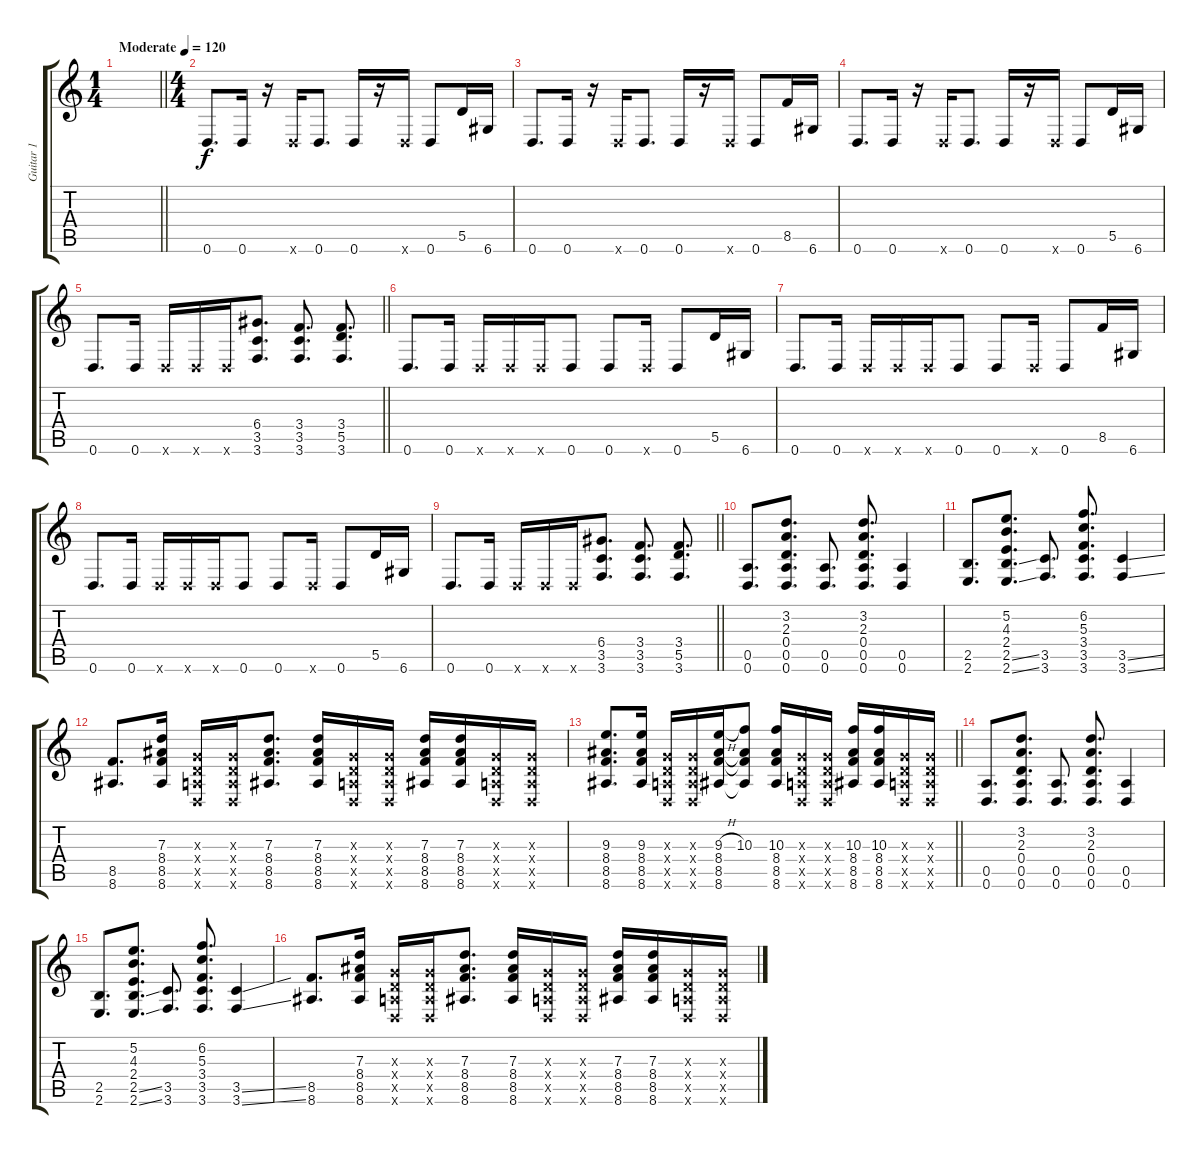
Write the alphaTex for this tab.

\track ("Guitar 1" "Guitar 1") {instrument distortionguitar}
\staff {score tabs}
\tuning (E4 B3 G3 D3 A2 D2) {hide}
\ts (1 4)
\tempo (120 "Moderate")
\clef g2
\barLineRight lightlight
\ks c
|
\ts (4 4)
0.6.8{d} 0.6.16 r.16 0.6{x}.16 0.6.8{d} 0.6.16 r.16 0.6{x}.16 0.6.8 5.5.16 6.6.16 |
0.6.8{d} 0.6.16 r.16 0.6{x}.16 0.6.8{d} 0.6.16 r.16 0.6{x}.16 0.6.8 8.5.16 6.6.16 |
0.6.8{d} 0.6.16 r.16 0.6{x}.16 0.6.8{d} 0.6.16 r.16 0.6{x}.16 0.6.8 5.5.16 6.6.16 |
\barLineRight lightlight
0.6.8{d} 0.6.16 0.6{x}.16 0.6{x}.16 0.6{x}.16 (6.4 3.5 3.6).8{d} (3.4 3.5 3.6).8{d} (3.4 5.5 3.6).8{d} |
0.6.8{d} 0.6.16 0.6{x}.16 0.6{x}.16 0.6{x}.16 0.6.8 0.6.8 0.6{x}.16 0.6.8 5.5.16 6.6.16 |
0.6.8{d} 0.6.16 0.6{x}.16 0.6{x}.16 0.6{x}.16 0.6.8 0.6.8 0.6{x}.16 0.6.8 8.5.16 6.6.16 |
0.6.8{d} 0.6.16 0.6{x}.16 0.6{x}.16 0.6{x}.16 0.6.8 0.6.8 0.6{x}.16 0.6.8 5.5.16 6.6.16 |
\barLineRight lightlight
0.6.8{d} 0.6.16 0.6{x}.16 0.6{x}.16 0.6{x}.16 (6.4 3.5 3.6).8{d} (3.4 3.5 3.6).8{d} (3.4 5.5 3.6).8{d} |
\section ("" "")
(0.5 0.6).8{d} (3.2 2.3 0.4 0.5 0.6).8{d} (0.5 0.6).8{d} (3.2 2.3 0.4 0.5 0.6).8{d} (0.5 0.6).4 |
(2.5 2.6).8{d} (5.2 4.3 2.4 2.5{ss} 2.6{ss}).8{d} (3.5 3.6).8{d} (6.2 5.3 3.4 3.5 3.6).8{d} (3.5{ss} 3.6{ss}).4 |
(8.5 8.6).8{d instrument electricguitarjazz} (7.3 8.4 8.5 8.6).16 (0.3{x} 0.4{x} 0.5{x} 0.6{x}).16 (0.3{x} 0.4{x} 0.5{x} 0.6{x}).16 (7.3 8.4 8.5 8.6).8{d} (7.3 8.4 8.5 8.6).16 (0.3{x} 0.4{x} 0.5{x} 0.6{x}).16 (0.3{x} 0.4{x} 0.5{x} 0.6{x}).16 (7.3 8.4 8.5 8.6).16 (7.3 8.4 8.5 8.6).16 (0.3{x} 0.4{x} 0.5{x} 0.6{x}).16 (0.3{x} 0.4{x} 0.5{x} 0.6{x}).16 |
\barLineRight lightlight
(9.3 8.4 8.5 8.6).8{d} (9.3 8.4 8.5 8.6).16 (0.3{x} 0.4{x} 0.5{x} 0.6{x}).16 (0.3{x} 0.4{x} 0.5{x} 0.6{x}).16 (9.3{h} 8.4 8.5 8.6).16 (10.3 8.4{t} 8.5{t} 8.6{t}).8 (10.3 8.4 8.5 8.6).16 (0.3{x} 0.4{x} 0.5{x} 0.6{x}).16 (0.3{x} 0.4{x} 0.5{x} 0.6{x}).16 (10.3 8.4 8.5 8.6).16 (10.3 8.4 8.5 8.6).16 (0.3{x} 0.4{x} 0.5{x} 0.6{x}).16 (0.3{x} 0.4{x} 0.5{x} 0.6{x}).16 |
(0.5 0.6).8{d instrument distortionguitar} (3.2 2.3 0.4 0.5 0.6).8{d} (0.5 0.6).8{d} (3.2 2.3 0.4 0.5 0.6).8{d} (0.5 0.6).4 |
(2.5 2.6).8{d} (5.2 4.3 2.4 2.5{ss} 2.6{ss}).8{d} (3.5 3.6).8{d} (6.2 5.3 3.4 3.5 3.6).8{d} (3.5{ss} 3.6{ss}).4 |
(8.5 8.6).8{d instrument electricguitarjazz} (7.3 8.4 8.5 8.6).16 (0.3{x} 0.4{x} 0.5{x} 0.6{x}).16 (0.3{x} 0.4{x} 0.5{x} 0.6{x}).16 (7.3 8.4 8.5 8.6).8{d} (7.3 8.4 8.5 8.6).16 (0.3{x} 0.4{x} 0.5{x} 0.6{x}).16 (0.3{x} 0.4{x} 0.5{x} 0.6{x}).16 (7.3 8.4 8.5 8.6).16 (7.3 8.4 8.5 8.6).16 (0.3{x} 0.4{x} 0.5{x} 0.6{x}).16 (0.3{x} 0.4{x} 0.5{x} 0.6{x}).16
